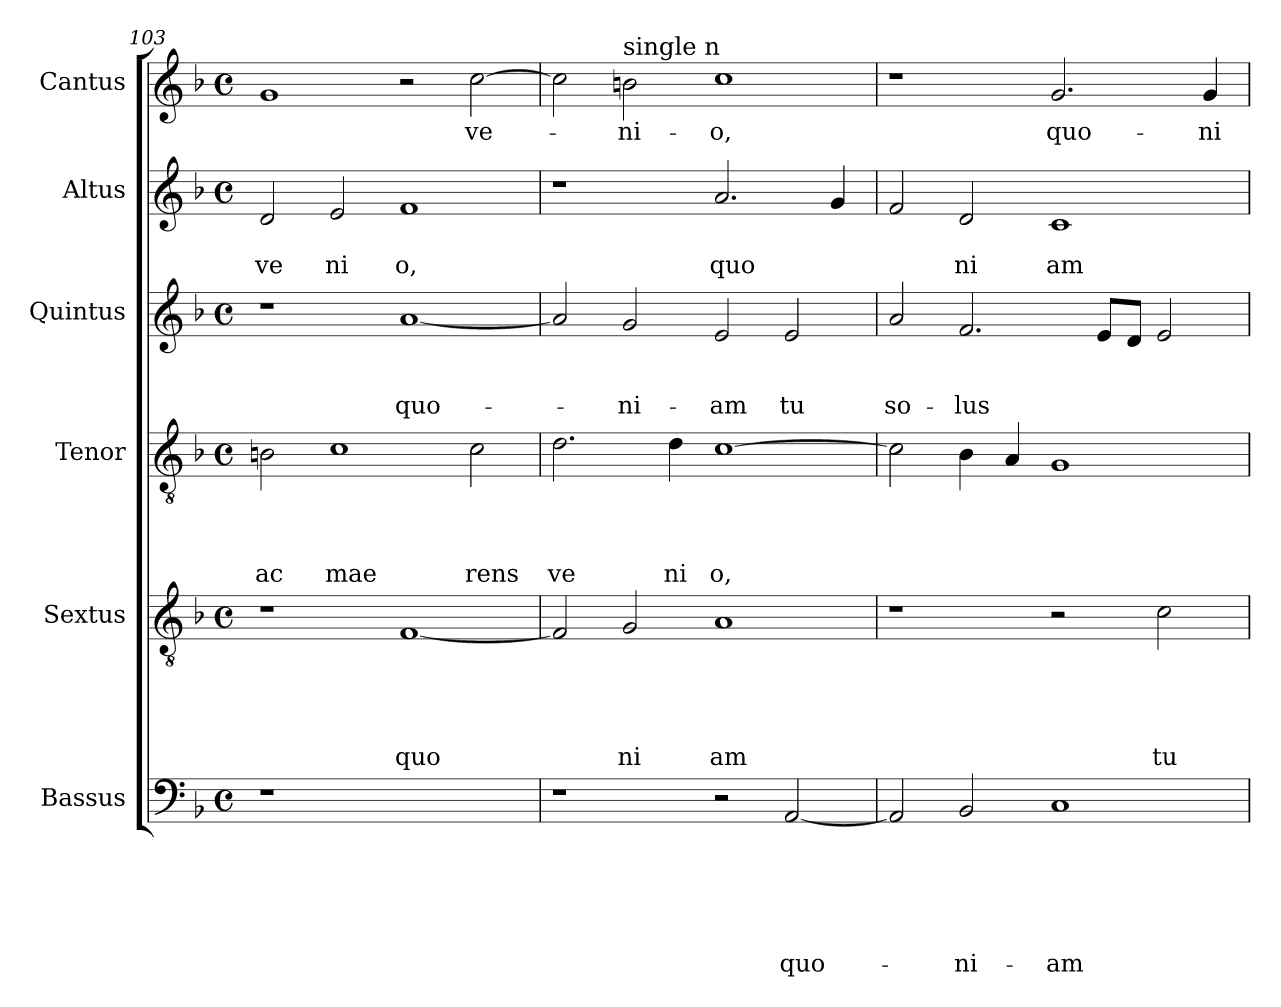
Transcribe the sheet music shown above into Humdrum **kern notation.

**kern	**text	**text	**text	**text	**text	**text	**kern	**text	**text	**text	**text	**text	**kern	**text	**text	**text	**text	**kern	**text	**text	**text	**kern	**text	**text	**kern	**text
*part6	*part6	*part6	*part6	*part6	*part6	*part6	*part5	*part5	*part5	*part5	*part5	*part5	*part4	*part4	*part4	*part4	*part4	*part3	*part3	*part3	*part3	*part2	*part2	*part2	*part1	*part1
*staff6	*staff6	*staff6	*staff6	*staff6	*staff6	*staff6	*staff5	*staff5	*staff5	*staff5	*staff5	*staff5	*staff4	*staff4	*staff4	*staff4	*staff4	*staff3	*staff3	*staff3	*staff3	*staff2	*staff2	*staff2	*staff1	*staff1
*I"Bassus	*	*	*	*	*	*	*I"Sextus	*	*	*	*	*	*I"Tenor	*	*	*	*	*I"Quintus	*	*	*	*I"Altus	*	*	*I"Cantus	*
*I'Bassus	*	*	*	*	*	*	*I'Sextus	*	*	*	*	*	*I'Tenor	*	*	*	*	*I'Quintus	*	*	*	*I'Altus	*	*	*I'Cantus	*
*clefF4	*	*	*	*	*	*	*clefGv2	*	*	*	*	*	*clefGv2	*	*	*	*	*clefG2	*	*	*	*clefG2	*	*	*clefG2	*
*k[b-]	*	*	*	*	*	*	*k[b-]	*	*	*	*	*	*k[b-]	*	*	*	*	*k[b-]	*	*	*	*k[b-]	*	*	*k[b-]	*
*F:	*	*	*	*	*	*	*F:	*	*	*	*	*	*F:	*	*	*	*	*F:	*	*	*	*F:	*	*	*F:	*
*M4/4	*	*	*	*	*	*	*M4/4	*	*	*	*	*	*M4/4	*	*	*	*	*M4/4	*	*	*	*M4/4	*	*	*M4/4	*
*met(c)	*	*	*	*	*	*	*met(c)	*	*	*	*	*	*met(c)	*	*	*	*	*met(c)	*	*	*	*met(c)	*	*	*met(c)	*
=103	=103	=103	=103	=103	=103	=103	=103	=103	=103	=103	=103	=103	=103	=103	=103	=103	=103	=103	=103	=103	=103	=103	=103	=103	=103	=103
!	!	!	!	!	!	!	!	!	!	!	!	!	!	!	!	!	!LO:LY:b	!	!	!	!	!	!	!LO:LY:b	!	!
1r	.	.	.	.	.	.	1r	.	.	.	.	.	2Bn\	.	.	.	ac	1r	.	.	.	2d/	.	ve	1g	.
!	!	!	!	!	!	!	!	!	!	!	!	!	!	!	!	!	!LO:LY:b	!	!	!	!	!	!	!LO:LY:b	!	!
.	.	.	.	.	.	.	.	.	.	.	.	.	1c	.	.	.	mae	.	.	.	.	2e/	.	ni	.	.
!	!	!	!	!	!	!	!	!	!	!	!	!LO:LY:b	!	!	!	!	!	!	!	!	!LO:LY:b	!	!	!LO:LY:b	!	!
1ryy	.	.	.	.	.	.	[<1F	.	.	.	.	quo	.	.	.	.	.	[<1a	.	.	quo-	1f	.	o,	2r	.
!	!	!	!	!	!	!	!	!	!	!	!	!	!	!	!	!	!LO:LY:b	!	!	!	!	!	!	!	!	!LO:LY:b
.	.	.	.	.	.	.	.	.	.	.	.	.	2c\	.	.	.	rens	.	.	.	.	.	.	.	[>2cc\	ve-
=104!	=104!	=104!	=104!	=104!	=104!	=104!	=104!	=104!	=104!	=104!	=104!	=104!	=104!	=104!	=104!	=104!	=104!	=104!	=104!	=104!	=104!	=104!	=104!	=104!	=104!	=104!
!	!	!	!	!	!	!	!	!	!	!	!	!	!	!	!	!	!LO:LY:b	!	!	!	!	!	!	!	!	!
1r	.	.	.	.	.	.	2F/]	.	.	.	.	.	2.d\	.	.	.	ve	2a/]	.	.	.	1r	.	.	2cc\]	.
!	!	!	!	!	!	!	!	!	!	!	!	!	!	!	!	!	!	!	!	!	!	!	!	!	!LO:TX:a:t=single n	!
!	!	!	!	!	!	!	!	!	!	!	!	!LO:LY:b	!	!	!	!	!	!	!	!	!LO:LY:b	!	!	!	!	!LO:LY:b
.	.	.	.	.	.	.	2G/	.	.	.	.	ni	.	.	.	.	.	2g/	.	.	-ni-	.	.	.	2b\	-ni-
!	!	!	!	!	!	!	!	!	!	!	!	!	!	!	!	!	!LO:LY:b	!	!	!	!	!	!	!	!	!
.	.	.	.	.	.	.	.	.	.	.	.	.	4d\	.	.	.	ni	.	.	.	.	.	.	.	.	.
!	!	!	!	!	!	!	!	!	!	!	!	!LO:LY:b	!	!	!	!	!LO:LY:b	!	!	!	!LO:LY:b	!	!	!LO:LY:b	!	!LO:LY:b
2r	.	.	.	.	.	.	1A	.	.	.	.	am	[>1c	.	.	.	o,	2e/	.	.	-am	2.a/	.	quo	1cc	-o,
!	!	!	!	!	!	!LO:LY:b	!	!	!	!	!	!	!	!	!	!	!	!	!	!	!LO:LY:b	!	!	!	!	!
[<2AA/	.	.	.	.	.	quo-	.	.	.	.	.	.	.	.	.	.	.	2e/	.	.	tu	.	.	.	.	.
.	.	.	.	.	.	.	.	.	.	.	.	.	.	.	.	.	.	.	.	.	.	4g/	.	.	.	.
=105!	=105!	=105!	=105!	=105!	=105!	=105!	=105!	=105!	=105!	=105!	=105!	=105!	=105!	=105!	=105!	=105!	=105!	=105!	=105!	=105!	=105!	=105!	=105!	=105!	=105!	=105!
!	!	!	!	!	!	!	!	!	!	!	!	!	!	!	!	!	!	!	!	!	!LO:LY:b	!	!	!	!	!
2AA/]	.	.	.	.	.	.	1r	.	.	.	.	.	2c\]	.	.	.	.	2a/	.	.	so-	2f/	.	.	1r	.
!	!	!	!	!	!	!LO:LY:b	!	!	!	!	!	!	!	!	!	!	!	!	!	!	!LO:LY:b	!	!	!LO:LY:b	!	!
2BB-/	.	.	.	.	.	-ni-	.	.	.	.	.	.	4B-\	.	.	.	.	2.f/	.	.	-lus	2d/	.	ni	.	.
.	.	.	.	.	.	.	.	.	.	.	.	.	4A/	.	.	.	.	.	.	.	.	.	.	.	.	.
!	!	!	!	!	!	!LO:LY:b	!	!	!	!	!	!	!	!	!	!	!	!	!	!	!	!	!	!LO:LY:b	!	!LO:LY:b
1C	.	.	.	.	.	-am	2r	.	.	.	.	.	1G	.	.	.	.	.	.	.	.	1c	.	am	2.g/	quo-
.	.	.	.	.	.	.	.	.	.	.	.	.	.	.	.	.	.	8e/L	.	.	.	.	.	.	.	.
.	.	.	.	.	.	.	.	.	.	.	.	.	.	.	.	.	.	8d/J	.	.	.	.	.	.	.	.
!	!	!	!	!	!	!	!	!	!	!	!	!LO:LY:b	!	!	!	!	!	!	!	!	!	!	!	!	!	!
.	.	.	.	.	.	.	2c\	.	.	.	.	tu	.	.	.	.	.	2e/	.	.	.	.	.	.	.	.
!	!	!	!	!	!	!	!	!	!	!	!	!	!	!	!	!	!	!	!	!	!	!	!	!	!	!LO:LY:b
.	.	.	.	.	.	.	.	.	.	.	.	.	.	.	.	.	.	.	.	.	.	.	.	.	4g/	-ni-
=!	=!	=!	=!	=!	=!	=!	=!	=!	=!	=!	=!	=!	=!	=!	=!	=!	=!	=!	=!	=!	=!	=!	=!	=!	=!	=!
*-	*-	*-	*-	*-	*-	*-	*-	*-	*-	*-	*-	*-	*-	*-	*-	*-	*-	*-	*-	*-	*-	*-	*-	*-	*-	*-
